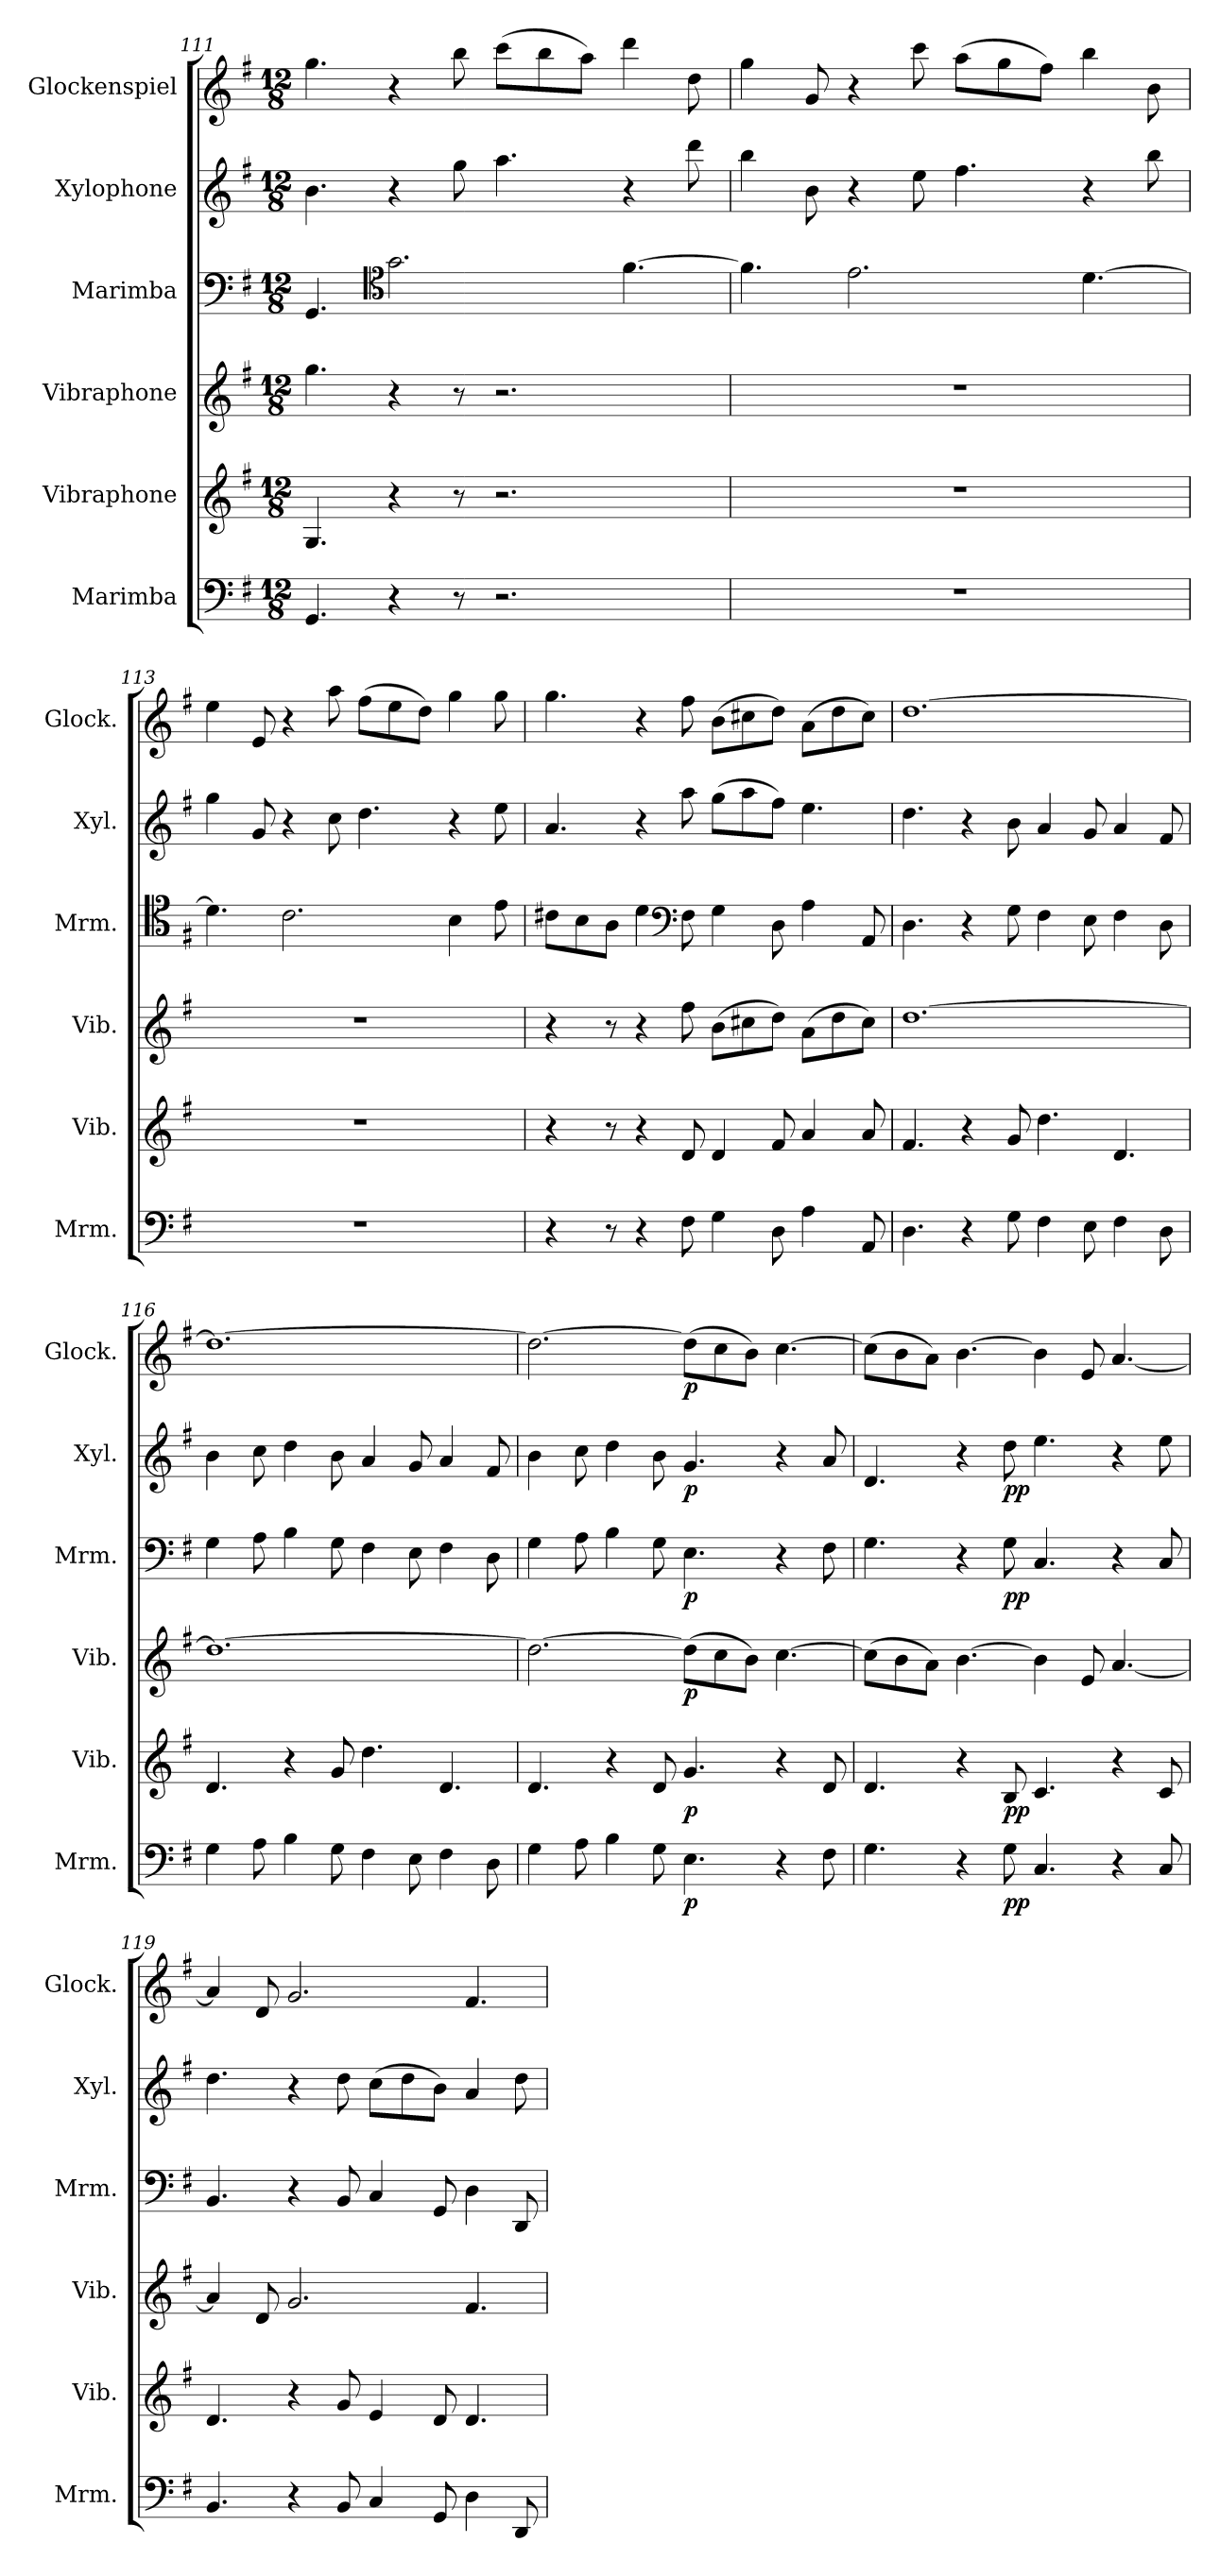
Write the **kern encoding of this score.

**kern	**dynam	**kern	**dynam	**kern	**dynam	**kern	**dynam	**kern	**dynam	**kern	**dynam
*part6	*part6	*part5	*part5	*part4	*part4	*part3	*part3	*part2	*part2	*part1	*part1
*staff6	*staff6	*staff5	*staff5	*staff4	*staff4	*staff3	*staff3	*staff2	*staff2	*staff1	*staff1
*I"Marimba	*	*I"Vibraphone	*	*I"Vibraphone	*	*I"Marimba	*	*I"Xylophone	*	*I"Glockenspiel	*
*I'Mrm.	*	*I'Vib.	*	*I'Vib.	*	*I'Mrm.	*	*I'Xyl.	*	*I'Glock.	*
*clefF4	*	*clefG2	*	*clefG2	*	*clefF4	*	*clefG2	*	*clefG2	*
*	*	*	*	*	*	*	*	*ITrd-7c-12	*	*ITrd-14c-24	*
*k[f#]	*	*k[f#]	*	*k[f#]	*	*k[f#]	*	*k[f#]	*	*k[f#]	*
*M12/8	*	*M12/8	*	*M12/8	*	*M12/8	*	*M12/8	*	*M12/8	*
=111	=111	=111	=111	=111	=111	=111	=111	=111	=111	=111	=111
4.GG/	.	4.G/	.	4.gg\	.	4.GG/	.	4.bb\	.	4.gggg\	.
*	*	*	*	*	*	*clefC4	*	*	*	*	*
4r	.	4r	.	4r	.	2.g\	.	4r	.	4r	.
8r	.	8r	.	8r	.	.	.	8ggg\	.	8bbbb\	.
2.r	.	2.r	.	2.r	.	.	.	4.aaa\	.	(>8ccccc\L	.
.	.	.	.	.	.	.	.	.	.	8bbbb\	.
.	.	.	.	.	.	.	.	.	.	8aaaa\J)	.
.	.	.	.	.	.	[4.f#\	.	4r	.	4ddddd\	.
.	.	.	.	.	.	.	.	8dddd\	.	8dddd\	.
=112	=112	=112	=112	=112	=112	=112	=112	=112	=112	=112	=112
1.r	.	1.r	.	1.r	.	4.f#\]	.	4bbb\	.	4gggg\	.
.	.	.	.	.	.	.	.	8bb\	.	8ggg/	.
.	.	.	.	.	.	2.e\	.	4r	.	4r	.
.	.	.	.	.	.	.	.	8eee\	.	8ccccc\	.
.	.	.	.	.	.	.	.	4.fff#\	.	(>8aaaa\L	.
.	.	.	.	.	.	.	.	.	.	8gggg\	.
.	.	.	.	.	.	.	.	.	.	8ffff#\J)	.
.	.	.	.	.	.	[4.d\	.	4r	.	4bbbb\	.
.	.	.	.	.	.	.	.	8bbb\	.	8bbb\	.
=113	=113	=113	=113	=113	=113	=113	=113	=113	=113	=113	=113
1.r	.	1.r	.	1.r	.	4.d\]	.	4ggg\	.	4eeee\	.
.	.	.	.	.	.	.	.	8gg/	.	8eee/	.
.	.	.	.	.	.	2.c\	.	4r	.	4r	.
.	.	.	.	.	.	.	.	8ccc\	.	8aaaa\	.
.	.	.	.	.	.	.	.	4.ddd\	.	(>8ffff#\L	.
.	.	.	.	.	.	.	.	.	.	8eeee\	.
.	.	.	.	.	.	.	.	.	.	8dddd\J)	.
.	.	.	.	.	.	4B\	.	4r	.	4gggg\	.
.	.	.	.	.	.	8e\	.	8eee\	.	8gggg\	.
!!LO:PB:g=z
=114	=114	=114	=114	=114	=114	=114	=114	=114	=114	=114	=114
4r	.	4r	.	4r	.	8c#X\L	.	4.aa/	.	4.gggg\	.
.	.	.	.	.	.	8B\	.	.	.	.	.
8r	.	8r	.	8r	.	8A\J	.	.	.	.	.
4r	.	4r	.	4r	.	4d\	.	4r	.	4r	.
*	*	*	*	*	*	*clefF4	*	*	*	*	*
8F#\	.	8d/	.	8ff#\	.	8F#\	.	8aaa\	.	8ffff#\	.
4G\	.	4d/	.	(>8b\L	.	4G\	.	(>8ggg\L	.	(>8bbb\L	.
.	.	.	.	8cc#X\	.	.	.	8aaa\	.	8cccc#X\	.
8D\	.	8f#/	.	8dd\J)	.	8D\	.	8fff#\J)	.	8dddd\J)	.
4A\	.	4a/	.	(>8a\L	.	4A\	.	4.eee\	.	(>8aaa\L	.
.	.	.	.	8dd\	.	.	.	.	.	8dddd\	.
8AA/	.	8a/	.	8cc#\J)	.	8AA/	.	.	.	8cccc#\J)	.
=115	=115	=115	=115	=115	=115	=115	=115	=115	=115	=115	=115
4.D\	.	4.f#/	.	[1.dd	.	4.D\	.	4.ddd\	.	[1.dddd	.
4r	.	4r	.	.	.	4r	.	4r	.	.	.
8G\	.	8g/	.	.	.	8G\	.	8bb\	.	.	.
4F#\	.	4.dd\	.	.	.	4F#\	.	4aa/	.	.	.
8E\	.	.	.	.	.	8E\	.	8gg/	.	.	.
4F#\	.	4.d/	.	.	.	4F#\	.	4aa/	.	.	.
8D\	.	.	.	.	.	8D\	.	8ff#/	.	.	.
=116	=116	=116	=116	=116	=116	=116	=116	=116	=116	=116	=116
4G\	.	4.d/	.	1.dd_	.	4G\	.	4bb\	.	1.dddd_	.
8A\	.	.	.	.	.	8A\	.	8ccc\	.	.	.
4B\	.	4r	.	.	.	4B\	.	4ddd\	.	.	.
8G\	.	8g/	.	.	.	8G\	.	8bb\	.	.	.
4F#\	.	4.dd\	.	.	.	4F#\	.	4aa/	.	.	.
8E\	.	.	.	.	.	8E\	.	8gg/	.	.	.
4F#\	.	4.d/	.	.	.	4F#\	.	4aa/	.	.	.
8D\	.	.	.	.	.	8D\	.	8ff#/	.	.	.
=117	=117	=117	=117	=117	=117	=117	=117	=117	=117	=117	=117
4G\	.	4.d/	.	2.dd\_	.	4G\	.	4bb\	.	2.dddd\_	.
8A\	.	.	.	.	.	8A\	.	8ccc\	.	.	.
4B\	.	4r	.	.	.	4B\	.	4ddd\	.	.	.
8G\	.	8d/	.	.	.	8G\	.	8bb\	.	.	.
!	!LO:DY:b	!	!LO:DY:b	!	!LO:DY:b	!	!LO:DY:b	!	!LO:DY:b	!	!LO:DY:b
4.E\	p	4.g/	p	(>8dd\L]	p	4.E\	p	4.gg/	p	(>8dddd\L]	p
.	.	.	.	8cc\	.	.	.	.	.	8cccc\	.
.	.	.	.	8b\J)	.	.	.	.	.	8bbb\J)	.
4r	.	4r	.	[4.cc\	.	4r	.	4r	.	[4.cccc\	.
8F#\	.	8d/	.	.	.	8F#\	.	8aa/	.	.	.
=118	=118	=118	=118	=118	=118	=118	=118	=118	=118	=118	=118
4.G\	.	4.d/	.	(>8cc\L]	.	4.G\	.	4.dd/	.	(>8cccc\L]	.
.	.	.	.	8b\	.	.	.	.	.	8bbb\	.
.	.	.	.	8a\J)	.	.	.	.	.	8aaa\J)	.
4r	.	4r	.	[4.b\	.	4r	.	4r	.	[4.bbb\	.
!	!LO:DY:b	!	!LO:DY:b	!	!	!	!LO:DY:b	!	!LO:DY:b	!	!
8G\	pp	8B/	pp	.	.	8G\	pp	8ddd\	pp	.	.
4.C/	.	4.c/	.	4b\]	.	4.C/	.	4.eee\	.	4bbb\]	.
.	.	.	.	8e/	.	.	.	.	.	8eee/	.
4r	.	4r	.	[4.a/	.	4r	.	4r	.	[4.aaa/	.
8C/	.	8c/	.	.	.	8C/	.	8eee\	.	.	.
!!LO:LB:g=z
=119	=119	=119	=119	=119	=119	=119	=119	=119	=119	=119	=119
4.BB/	.	4.d/	.	4a/]	.	4.BB/	.	4.ddd\	.	4aaa/]	.
.	.	.	.	8d/	.	.	.	.	.	8ddd/	.
4r	.	4r	.	2.g/	.	4r	.	4r	.	2.ggg/	.
8BB/	.	8g/	.	.	.	8BB/	.	8ddd\	.	.	.
4C/	.	4e/	.	.	.	4C/	.	(>8ccc\L	.	.	.
.	.	.	.	.	.	.	.	8ddd\	.	.	.
8GG/	.	8d/	.	.	.	8GG/	.	8bb\J)	.	.	.
4D\	.	4.d/	.	4.f#/	.	4D\	.	4aa/	.	4.fff#/	.
8DD/	.	.	.	.	.	8DD/	.	8ddd\	.	.	.
=	=	=	=	=	=	=	=	=	=	=	=
*-	*-	*-	*-	*-	*-	*-	*-	*-	*-	*-	*-
